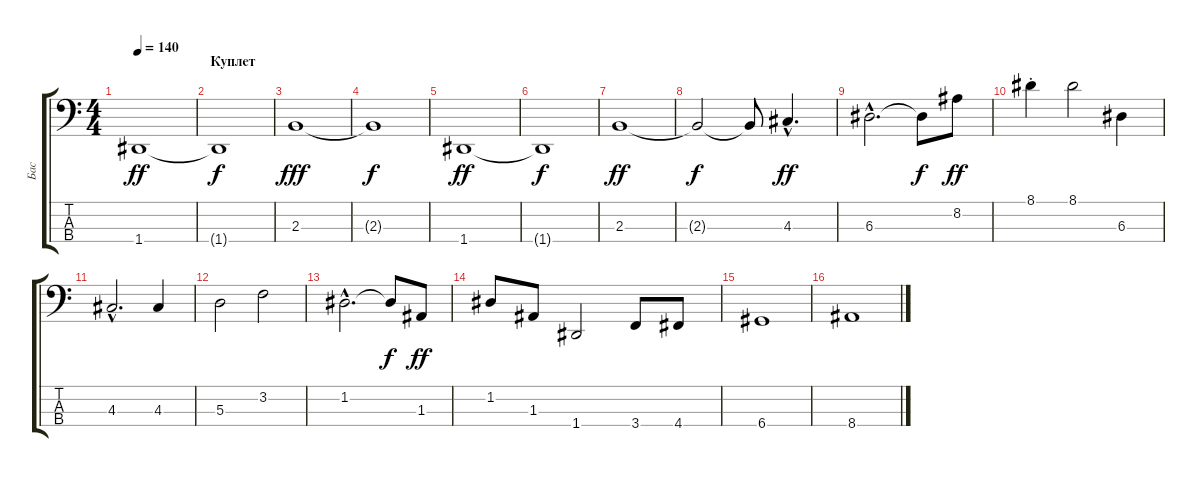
\track ("Бас" "Бас") {instrument electricbassfinger}
\staff {score tabs}
\tuning (G2 D2 A1 D1) {hide}
\ts (4 4)
\tempo 140
\clef f4
\ks c
1.4.1{dy ff} |
\section ("" "Куплет")
1.4{t}.1{dy f} |
2.3.1{dy fff} |
2.3{t}.1{dy f} |
1.4.1{dy ff} |
1.4{t}.1{dy f} |
2.3.1{dy ff} |
2.3{t}.2{dy f} 2.3{t}.8 4.3{hac}.4{d dy ff} |
6.3{hac}.2{d} 6.3{t}.8{dy f} 8.2.8{dy ff} |
8.1{st}.4 8.1.2 6.3.4 |
4.3{hac}.2{d} 4.3.4 |
5.3.2 3.2.2 |
1.2{hac}.2{d} 1.2{t}.8{dy f} 1.3.8{dy ff} |
1.2.8 1.3.8 1.4.2 3.4.8 4.4.8 |
6.4.1 |
8.4.1
